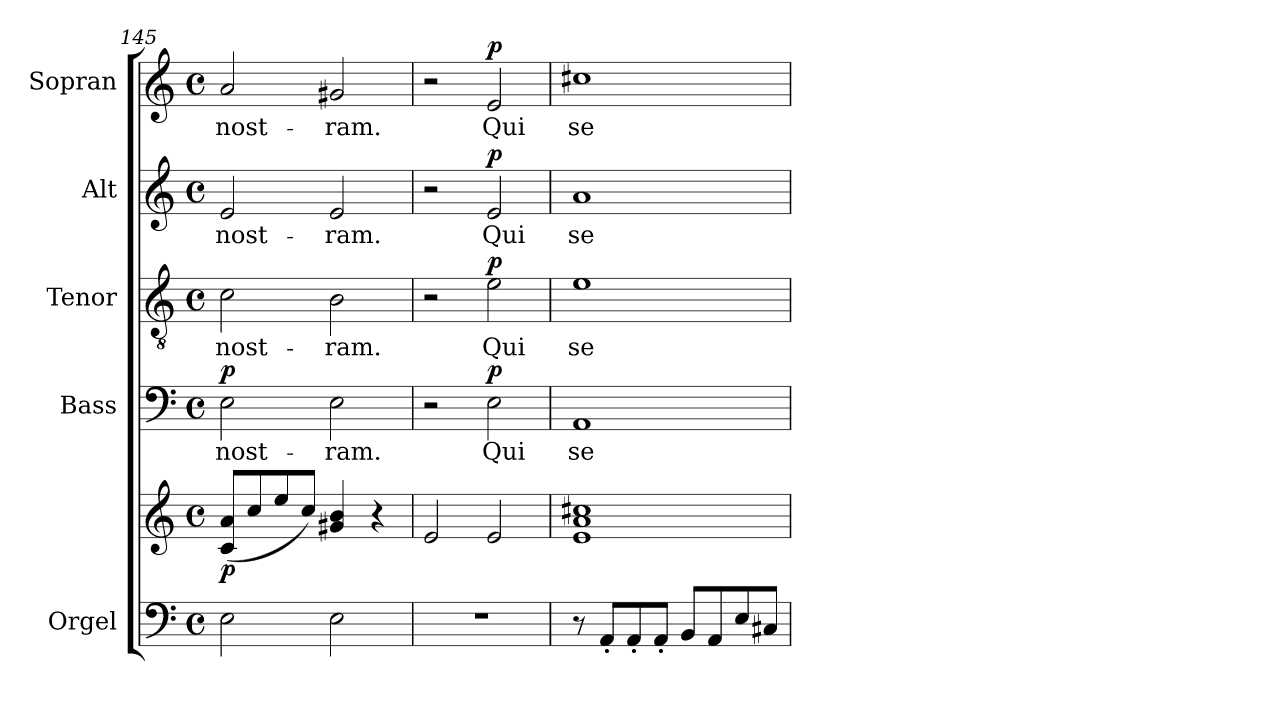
**kern	**kern	**dynam	**kern	**text	**dynam	**kern	**text	**dynam	**kern	**text	**dynam	**kern	**text	**dynam
*part5	*part5	*part5	*part4	*part4	*part4	*part3	*part3	*part3	*part2	*part2	*part2	*part1	*part1	*part1
*staff6	*staff5	*staff5/6	*staff4	*staff4	*staff4	*staff3	*staff3	*staff3	*staff2	*staff2	*staff2	*staff1	*staff1	*staff1
*I"Orgel	*	*	*I"Bass	*	*	*I"Tenor	*	*	*I"Alt	*	*	*I"Sopran	*	*
*I'Org.	*	*	*I'B.	*	*	*I'T.	*	*	*I'A.	*	*	*I'S.	*	*
*clefF4	*clefG2	*	*clefF4	*	*	*clefGv2	*	*	*clefG2	*	*	*clefG2	*	*
*k[]	*k[]	*	*k[]	*	*	*k[]	*	*	*k[]	*	*	*k[]	*	*
*C:	*C:	*	*C:	*	*	*C:	*	*	*C:	*	*	*C:	*	*
*M4/4	*M4/4	*	*M4/4	*	*	*M4/4	*	*	*M4/4	*	*	*M4/4	*	*
*met(c)	*met(c)	*	*met(c)	*	*	*met(c)	*	*	*met(c)	*	*	*met(c)	*	*
=145	=145	=145	=145	=145	=145	=145	=145	=145	=145	=145	=145	=145	=145	=145
!	!	!LO:DY:b	!	!LO:LY:b	!LO:DY:a	!	!LO:LY:b	!	!	!LO:LY:b	!	!	!LO:LY:b	!
2E\	(<8c/ 8a/L	p	2E\	nost-	p	2c\	nost-	.	2e/	nost-	.	2a/	nost-	.
.	8cc/	.	.	.	.	.	.	.	.	.	.	.	.	.
.	8ee/	.	.	.	.	.	.	.	.	.	.	.	.	.
.	8cc/J)	.	.	.	.	.	.	.	.	.	.	.	.	.
!	!	!	!	!LO:LY:b	!	!	!LO:LY:b	!	!	!LO:LY:b	!	!	!LO:LY:b	!
2E\	4g#X/ 4b/	.	2E\	-ram.	.	2B\	-ram.	.	2e/	-ram.	.	2g#X/	-ram.	.
.	4r	.	.	.	.	.	.	.	.	.	.	.	.	.
=146	=146	=146	=146	=146	=146	=146	=146	=146	=146	=146	=146	=146	=146	=146
1r	2e/	.	2r	.	.	2r	.	.	2r	.	.	2r	.	.
!	!	!	!	!LO:LY:b	!LO:DY:a	!	!LO:LY:b	!LO:DY:a	!	!LO:LY:b	!LO:DY:a	!	!LO:LY:b	!LO:DY:a
.	2e/	.	2E\	Qui	p	2e\	Qui	p	2e/	Qui	p	2e/	Qui	p
=147	=147	=147	=147	=147	=147	=147	=147	=147	=147	=147	=147	=147	=147	=147
!	!	!	!	!LO:LY:b	!	!	!LO:LY:b	!	!	!LO:LY:b	!	!	!LO:LY:b	!
8r	1e 1a 1cc#X	.	1AA	se-	.	1e	se-	.	1a	se-	.	1cc#X	se-	.
8AA'</L	.	.	.	.	.	.	.	.	.	.	.	.	.	.
8AA'</	.	.	.	.	.	.	.	.	.	.	.	.	.	.
8AA'</J	.	.	.	.	.	.	.	.	.	.	.	.	.	.
8BB/L	.	.	.	.	.	.	.	.	.	.	.	.	.	.
8AA/	.	.	.	.	.	.	.	.	.	.	.	.	.	.
8E/	.	.	.	.	.	.	.	.	.	.	.	.	.	.
8C#X/J	.	.	.	.	.	.	.	.	.	.	.	.	.	.
=	=	=	=	=	=	=	=	=	=	=	=	=	=	=
*-	*-	*-	*-	*-	*-	*-	*-	*-	*-	*-	*-	*-	*-	*-
